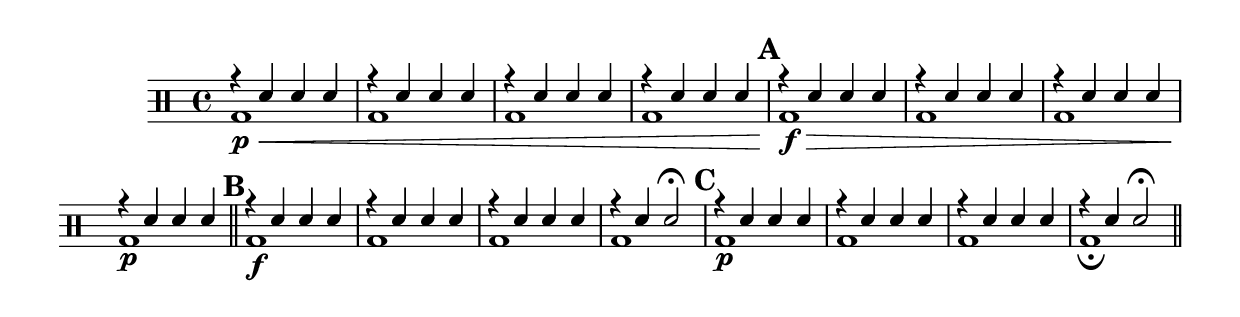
%-*- coding: utf-8 -*-

\version "2.10.00"

%\header {title = "brincando em fa maior - parte 1"}

\drums {

\override Staff.TimeSignature #'style = #'()
\time 4/4 

\override Score.BarNumber #'transparent = ##t
%\override Score.RehearsalMark #'font-family = #'
\override Score.RehearsalMark #'font-size = #2

\context DrumVoice = "1" { }
\context DrumVoice = "2" { }

<<
{

r4 sn sn sn 
r4 sn sn sn 
r4 sn sn sn 
r4 sn sn sn 

\mark \default
r4 sn sn sn 
r4 sn sn sn 
r4 sn sn sn 
r4 sn sn sn 

\bar "||"
\mark \default
r4 sn sn sn 
r4 sn sn sn 
r4 sn sn sn 
r4 sn sn2\fermata 

\mark \default
r4 sn sn sn 
r4 sn sn sn 
r4 sn sn sn 
r4 sn sn2\fermata

\bar "||"

  
}
\\
{

bd1\p\< bd1 bd1 bd1  

bd1\!\f\> bd1 bd1 bd1\!\p

bd\f bd bd bd

bd\p bd bd bd\fermata

}
>>


}


